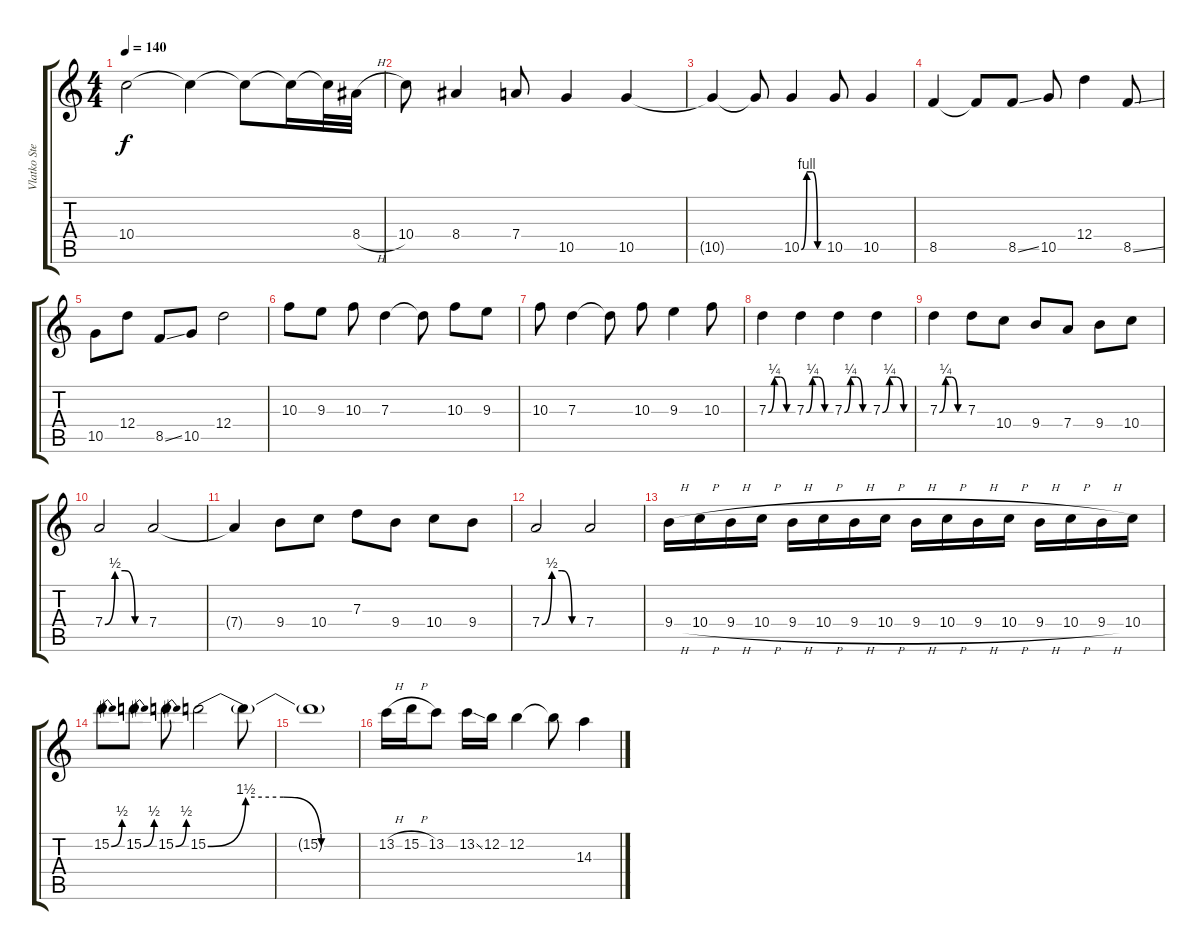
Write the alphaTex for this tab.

\track ("Vlatko Stefanovski" "Vlatko Ste") {instrument overdrivenguitar}
\staff {score tabs}
\tuning (E4 B3 G3 D3 A2 E2) {hide}
\ts (4 4)
\tempo 140
\clef g2
\ks c
10.4{t}.2{dy f} 10.4{t}.4 10.4{t}.8 10.4{t}.16 10.4{t}.32 8.4{h}.32 |
10.4.8 8.4.4 7.4.8 10.5.4 10.5.4 |
10.5{t}.4 10.5{t}.8 10.5{be (custom 0 0 15 4 30 4 45 0 60 0)}.4 10.5.8 10.5.4 |
8.5.4 8.5{t}.8 8.5{ss}.8 10.5.8 12.4.4 8.5{ss}.8 |
10.5.8 12.4.8 8.5{ss}.8 10.5.8 12.4.2 |
10.3.8 9.3.8 10.3.8 7.3.4 7.3{t}.8 10.3.8 9.3.8 |
10.3.8 7.3.4 7.3{t}.8 10.3.8 9.3.4 10.3.8 |
7.3{be (custom 0 0 15 1 30 1 45 0 60 0)}.4 7.3{be (custom 0 0 15 1 30 1 45 0 60 0)}.4 7.3{be (custom 0 0 15 1 30 1 45 0 60 0)}.4 7.3{be (custom 0 0 15 1 30 1 45 0 60 0)}.4 |
7.3{be (custom 0 0 15 1 30 1 45 0 60 0)}.4 7.3.8 10.4.8 9.4.8 7.4.8 9.4.8 10.4.8 |
7.4{be (custom 0 0 15 2 30 2 45 0 60 0)}.2 7.4.2 |
7.4{t}.4 9.4.8 10.4.8 7.3.8 9.4.8 10.4.8 9.4.8 |
7.4{be (custom 0 0 15 2 30 2 45 0 60 0)}.2 7.4.2 |
9.4{h}.16{volume 11} 10.4{h}.16 9.4{h}.16 10.4{h}.16 9.4{h}.16 10.4{h}.16 9.4{h}.16 10.4{h}.16 9.4{h}.16 10.4{h}.16 9.4{h}.16 10.4{h}.16 9.4{h}.16 10.4{h}.16 9.4{h}.16 10.4.16 |
15.2{be (bend 0 0 60 2)}.8{volume 14} 15.2{be (bend 0 0 60 2)}.8 15.2{be (bend 0 0 60 2)}.8 15.2{be (custom 0 0 15 6 30 6 45 0 60 0)}.2 15.2{t}.8 |
15.2{t}.1 |
13.2{h}.16 15.2{h}.16 13.2.8 13.2{ss}.16 12.2.16 12.2.4 12.2{t}.8 14.3.4
